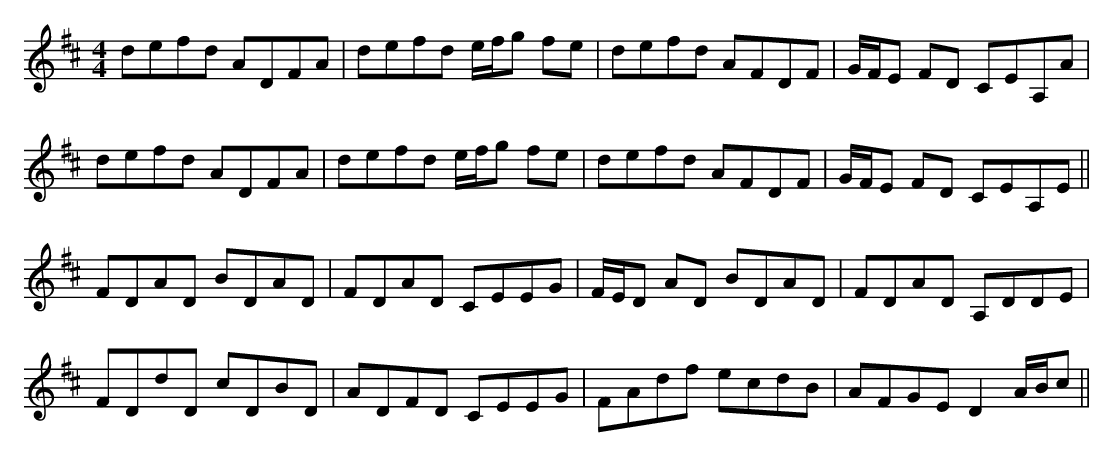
X:1
M:4/4
K:D
defd ADFA|defd e/f/g fe|defd AFDF|G/F/E FD CEA,A|
defd ADFA|defd e/f/g fe|defd AFDF|G/F/E FD CEA,E||
FDAD BDAD|FDAD CEEG|F/E/D AD BDAD|FDAD A,DDE|
FDdD cDBD|ADFD CEEG|FAdf ecdB|AFGE D2 A/B/c||
